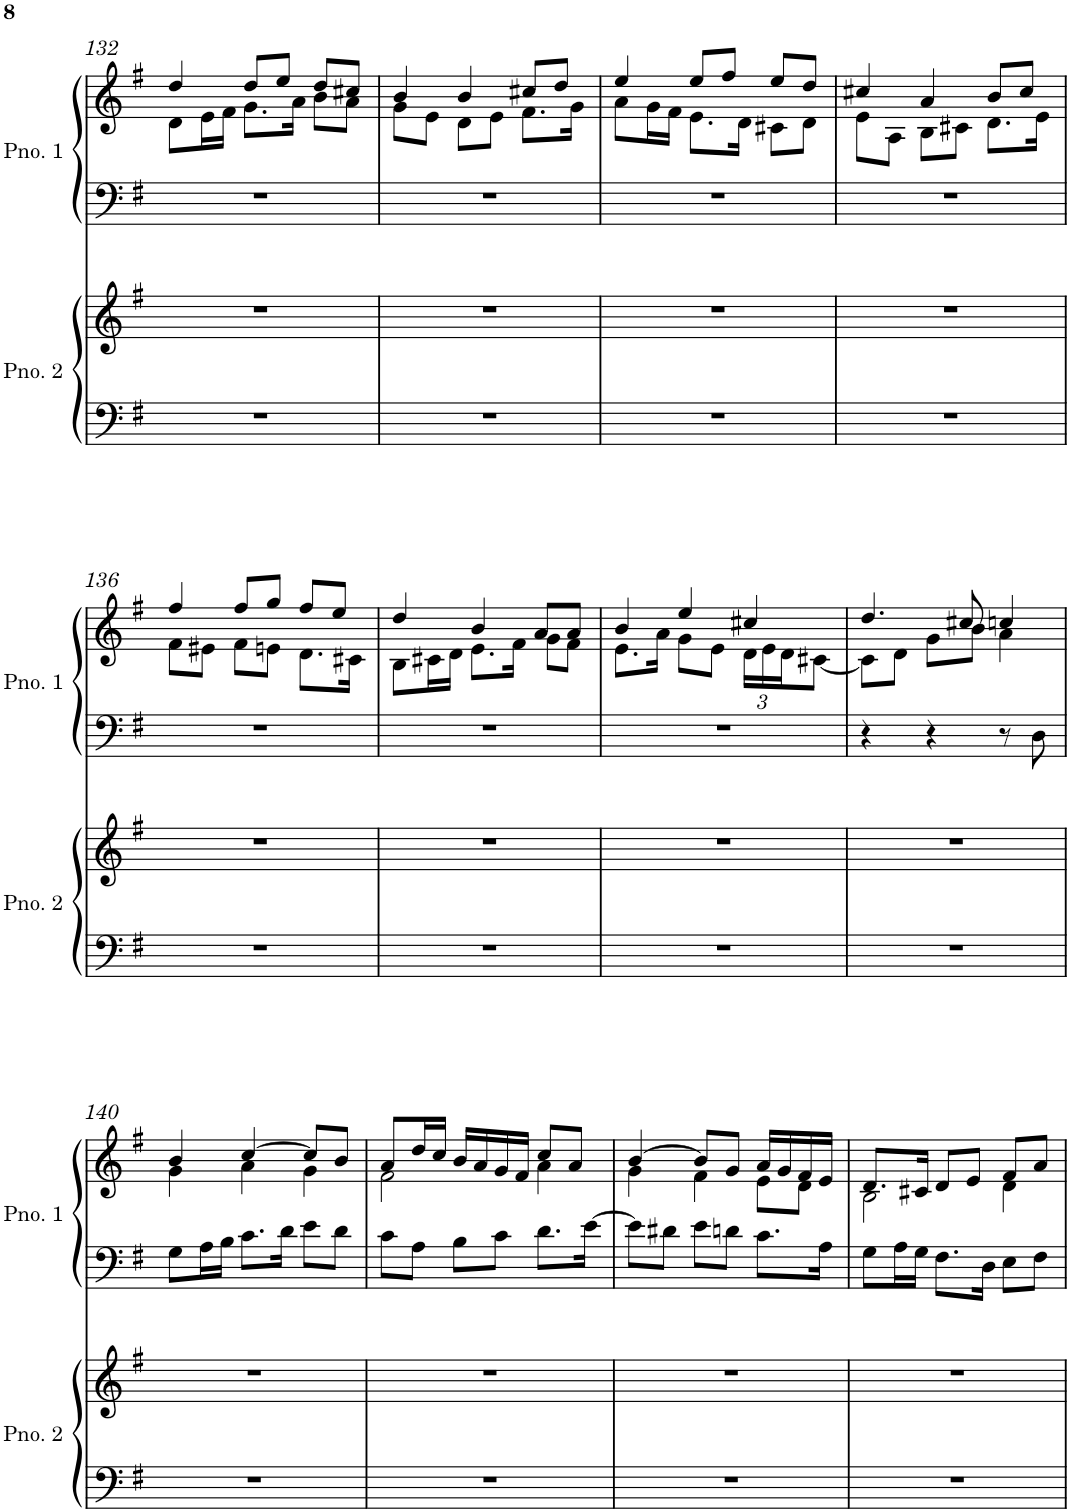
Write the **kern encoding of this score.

**kern	**kern	**kern	**kern
*part2	*part2	*part1	*part1
*staff4	*staff3	*staff2	*staff1
*I"Piano 2	*	*I"Piano 1	*
*I'Pno. 2	*	*I'Pno. 1	*
!!LO:PB:g=z
*clefF4	*clefG2	*clefF4	*clefG2
*k[f#]	*k[f#]	*k[f#]	*k[f#]
*M3/4	*M3/4	*M3/4	*M3/4
=132	=132	=132	=132
*	*	*	*^
2.r	2.r	2.r	4dd/	8d\L
.	.	.	.	16e\L
.	.	.	.	16f#\JJ
.	.	.	8dd/L	8.g\L
.	.	.	8ee/J	.
.	.	.	.	16a\Jk
.	.	.	8dd/L	8b\L
.	.	.	8cc#X/J	8a\J
=133	=133	=133	=133	=133
2.r	2.r	2.r	4b/	8g\L
.	.	.	.	8e\J
.	.	.	4b/	8d\L
.	.	.	.	8e\J
.	.	.	8cc#X/L	8.f#\L
.	.	.	8dd/J	.
.	.	.	.	16g\Jk
=134	=134	=134	=134	=134
2.r	2.r	2.r	4ee/	8a\L
.	.	.	.	16g\L
.	.	.	.	16f#\JJ
.	.	.	8ee/L	8.e\L
.	.	.	8ff#/J	.
.	.	.	.	16d\Jk
.	.	.	8ee/L	8c#X\L
.	.	.	8dd/J	8d\J
=135	=135	=135	=135	=135
2.r	2.r	2.r	4cc#X/	8e\L
.	.	.	.	8A\J
.	.	.	4a/	8B\L
.	.	.	.	8c#X\J
.	.	.	8b/L	8.d\L
.	.	.	8cc#/J	.
.	.	.	.	16e\Jk
!!LO:LB:g=z	!!
=136	=136	=136	=136	=136
2.r	2.r	2.r	4ff#/	8f#\L
.	.	.	.	8e#X\J
.	.	.	8ff#/L	8f#\L
.	.	.	8gg/J	8en\J
.	.	.	8ff#/L	8.d\L
.	.	.	8ee/J	.
.	.	.	.	16c#X\Jk
=137	=137	=137	=137	=137
2.r	2.r	2.r	4dd/	8B\L
.	.	.	.	16c#X\L
.	.	.	.	16d\JJ
.	.	.	4b/	8.e\L
.	.	.	.	16f#\Jk
.	.	.	8a/L	8g\L
.	.	.	8a/J	8f#\J
=138	=138	=138	=138	=138
2.r	2.r	2.r	4b/	8.e\L
.	.	.	.	16a\Jk
.	.	.	4ee/	8g\L
.	.	.	.	8e\J
*	*	*	*	*Xbrackettup
.	.	.	4cc#X/	24d\LL
.	.	.	.	24e\
.	.	.	.	24d\J
.	.	.	.	[8c#X\J
=139	=139	=139	=139	=139
2.r	2.r	4r	4.dd/	8c#\L]
.	.	.	.	8d\J
.	.	4r	.	8g\L
.	.	.	8cc#X/	8b\J
.	.	8r	4ccn/	4a\
.	.	8D\	.	.
!!LO:LB:g=z	!!
=140	=140	=140	=140	=140
2.r	2.r	8G\L	4b/	4g\
.	.	16A\L	.	.
.	.	16B\JJ	.	.
.	.	8.c\L	[4cc/	4a\
.	.	16d\Jk	.	.
.	.	8e\L	8cc/L]	4g\
.	.	8d\J	8b/J	.
=141	=141	=141	=141	=141
2.r	2.r	8c\L	8a/L	2f#\
.	.	8A\J	16dd/L	.
.	.	.	16cc/JJ	.
.	.	8B\L	16b/LL	.
.	.	.	16a/	.
.	.	8c\J	16g/	.
.	.	.	16f#/JJ	.
.	.	8.d\L	8cc/L	4a\
.	.	.	8a/J	.
.	.	[16e\Jk	.	.
=142	=142	=142	=142	=142
2.r	2.r	8e\L]	[4b/	4g\
.	.	8d#X\J	.	.
.	.	8e\L	8b/L]	4f#\
.	.	8dn\J	8g/J	.
.	.	8.c\L	16a/LL	8e\L
.	.	.	16g/	.
.	.	.	16f#/	8d\J
.	.	16A\Jk	16e/JJ	.
=143	=143	=143	=143	=143
2.r	2.r	8G\L	8.d/L	2B\
.	.	16A\L	.	.
.	.	16G\JJ	16c#X/Jk	.
.	.	8.F#\L	8d/L	.
.	.	.	8e/J	.
.	.	16D\Jk	.	.
.	.	8E\L	8f#/L	4d\
.	.	8F#\J	8a/J	.
*	*	*	*v	*v
=	=	=	=
*-	*-	*-	*-
